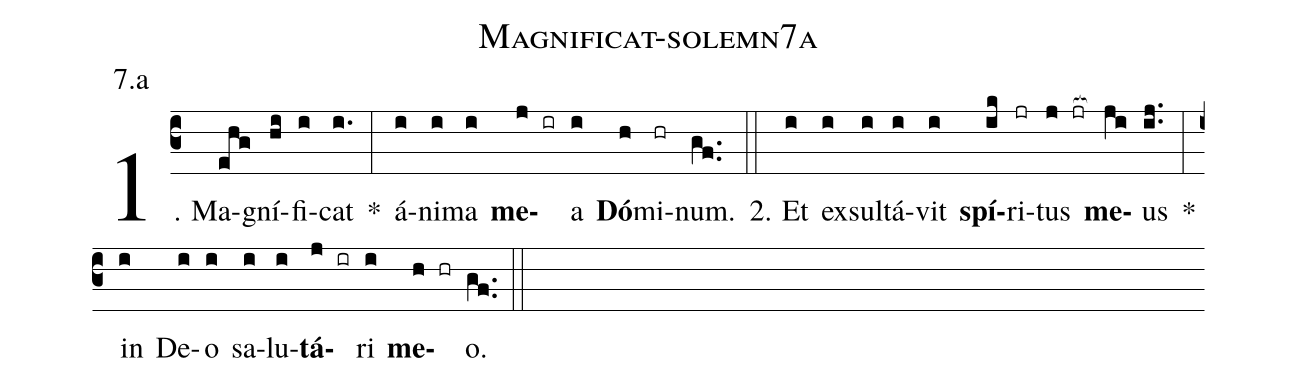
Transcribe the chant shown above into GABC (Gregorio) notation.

name: Magnificat-solemn7a;
annotation: 7.a;
%%
(c3)1. Ma(ehg)gní(hi)fi(i)cat(i.) *(:) á(i)ni(i)ma(i) <b>me</b>(j ir)a(i) <b>Dó</b>(h)mi(hr)num.(gf..) (::)
2. Et(i) ex(i)sul(i)tá(i)vit(i) <b>spí</b>(ik)ri(jr)tus(j jr[ocb:1{]) <b>me</b>(ji[ocb:0}])us(ij..) *(:) in(i) De(i)o(i) sa(i)lu(i)<b>tá</b>(j ir)ri(i) <b>me</b>(h hr)o.(gf..) (::)
